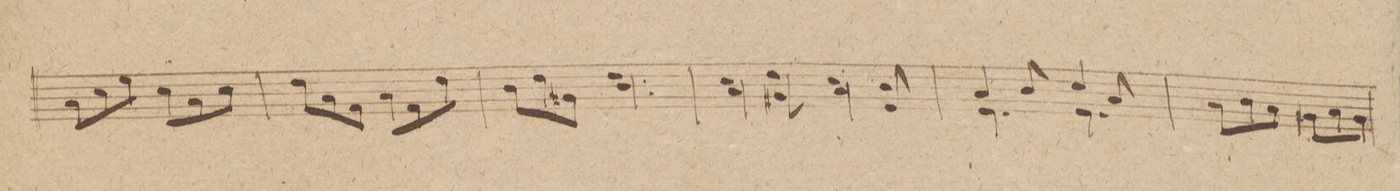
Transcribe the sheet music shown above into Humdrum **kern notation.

**kern	**dynam
*I"Violino IIdo	*
*clefG2	*
*k[]	*
*M6/8	*
8a\L	.
8cc\	.
8ee\J	.
8cc\L	.
8a\	.
8cc\J	.
=116	=116
8dd\L	.
8a\	.
8f\J	.
8a\L	.
8f\	.
8dd\J	.
=117	=117
8b\L	.
8dd\	.
8g#X\J	.
4.b\ 4.dd	.
=118	=118
4a\ 4cc	.
8g#X\ 8dd	.
4a\ 4cc	.
8e/ 8b	.
=119	=119
*^	*
4a/	4.e\	.
8b/	.	.
4cc/	4.e\	.
8a/	.	.
*v	*v	*
=120	=120
8a\L	.
8b\	.
8a\J	.
8g#X\L	.
8a\	.
8g#\J	.
=121	=121
*-	*-
